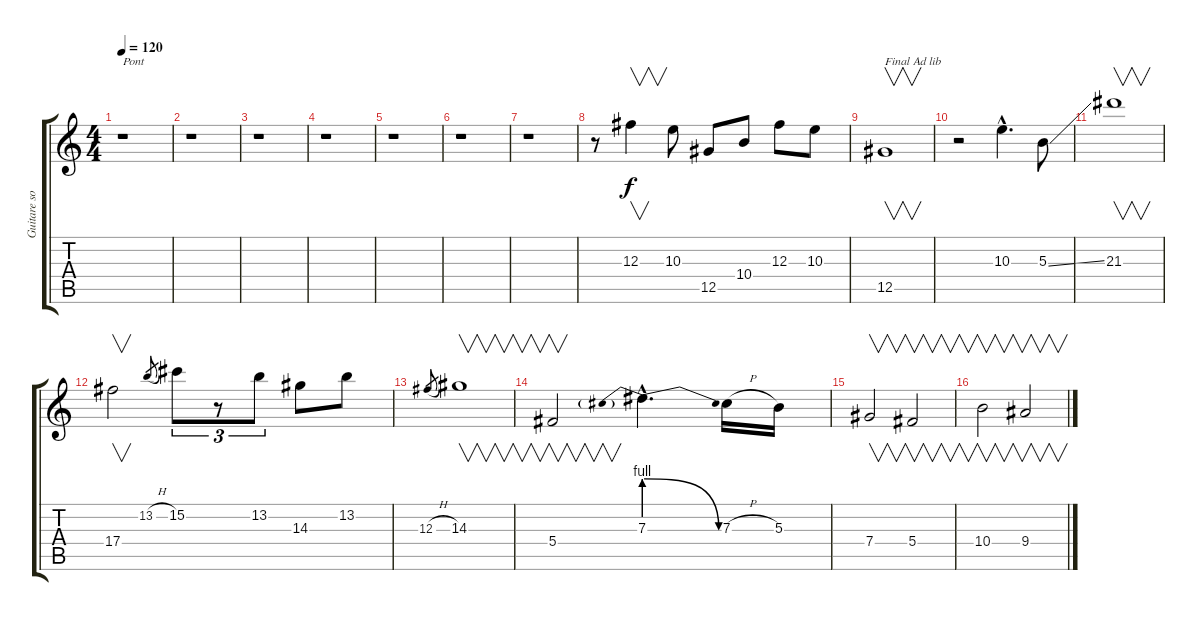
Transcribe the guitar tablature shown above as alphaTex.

\track ("Guitare solo" "Guitare so") {instrument distortionguitar}
\staff {score tabs}
\tuning (Eb4 Bb3 Gb3 Db3 Ab2 Eb2) {hide}
\ts (4 4)
\tempo 120
\clef g2
\ks c
r.1{txt "Pont" dy f} |
r.1 |
r.1 |
r.1 |
r.1 |
r.1 |
r.1 |
r.8 12.3.4{v} 10.3.8 12.5.8 10.4.8 12.3.8 10.3.8 |
12.5.1{v txt "Final Ad lib"} |
r.2 10.3{hac}.4{d} 5.3{ss}.8 |
21.3.1{v} |
17.4.2{v} 13.2{h}.8{gr} 15.2.8{tu (3 2)} r.8{tu (3 2)} 13.2.8{tu (3 2)} 14.3.8 13.2.8 |
12.3{h}.8{gr} 14.3.1{v} |
5.4.2{v} 7.3{be (prebendrelease 0 4 60 0) hac}.4{d} 7.3{h}.16 5.3.16 |
7.4.2{v} 5.4.2{v} |
10.4.2{v} 9.4.2{v}
